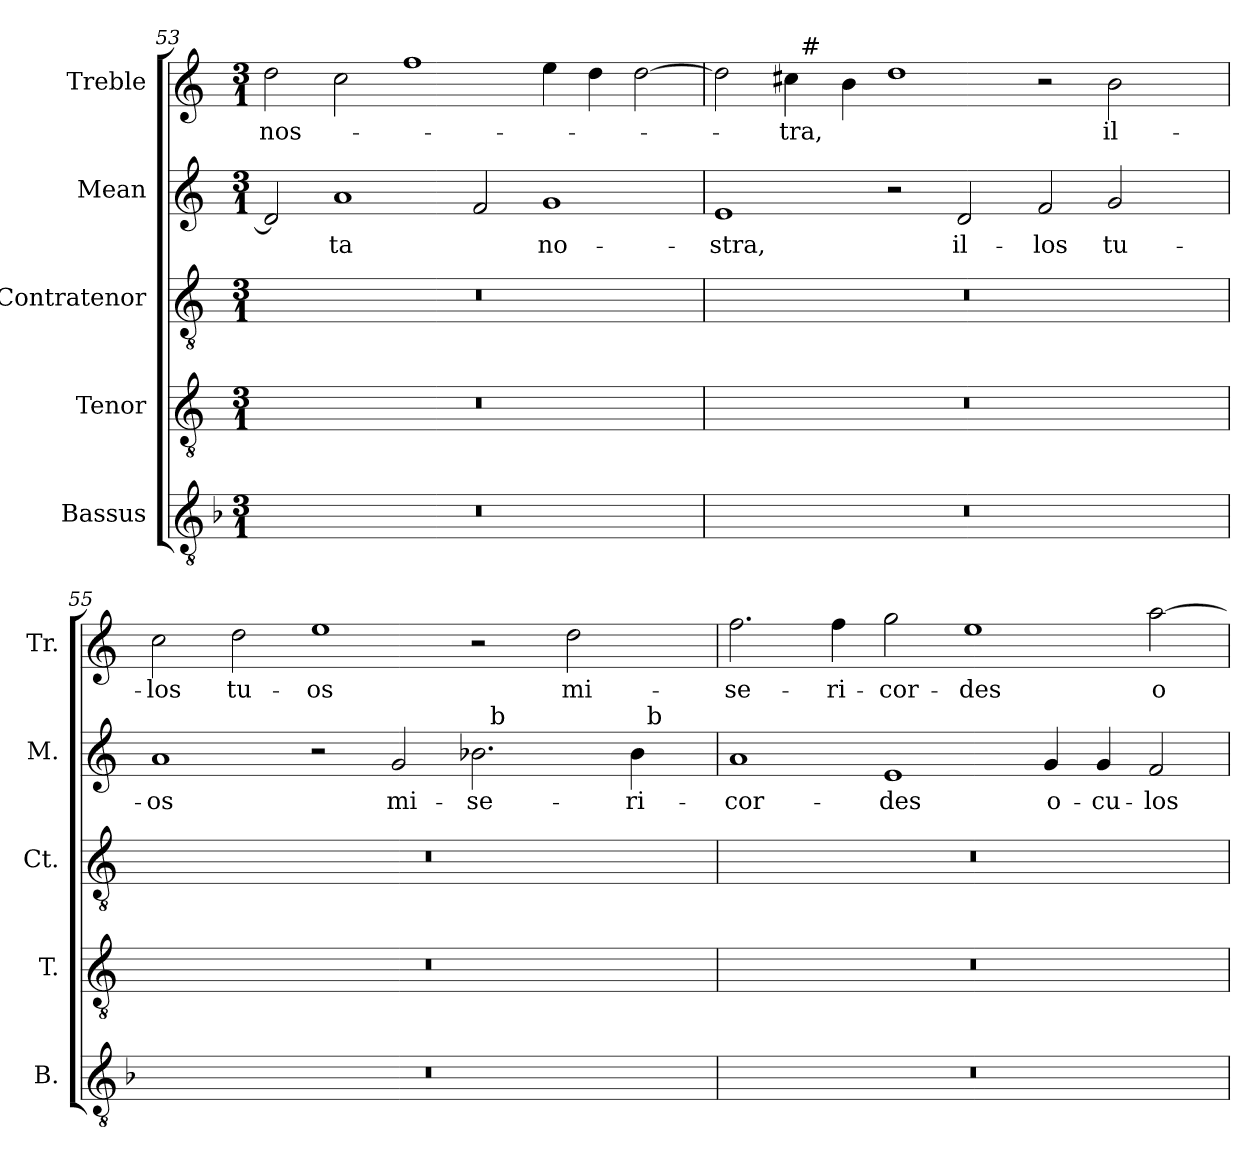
**kern	**kern	**kern	**kern	**text	**kern	**text
*part5	*part4	*part3	*part2	*part2	*part1	*part1
*staff5	*staff4	*staff3	*staff2	*staff2	*staff1	*staff1
*I"Bassus	*I"Tenor	*I"Contratenor	*I"Mean	*	*I"Treble	*
*I'B.	*I'T.	*I'Ct.	*I'M.	*	*I'Tr.	*
!!LO:LB:g=z
*clefGv2	*clefGv2	*clefGv2	*clefG2	*	*clefG2	*
*ITrd7c12	*ITrd7c12	*ITrd7c12	*	*	*	*
*k[b-]	*k[]	*k[]	*k[]	*	*k[]	*
*F:	*	*C:	*C:	*	*C:	*
*M3/1	*M3/1	*M3/1	*M3/1	*	*M3/1	*
=53	=53	=53	=53	=53	=53	=53
!LO:N:vis=1	!LO:N:vis=1	!LO:N:vis=1	!	!	!	!
!	!	!	!	!	!	!LO:LY:b:color=#000000
0.r	0.r	0.r	2di/]	.	2ddi\	nos-
!	!	!	!	!LO:LY:b:color=#000000	!	!
.	.	.	1ai	-ta	2cci\	.
.	.	.	.	.	1ffi	.
.	.	.	2fi/	.	.	.
!	!	!	!	!LO:LY:b:color=#000000	!	!
.	.	.	1gi	no-	4eei\	.
.	.	.	.	.	4ddi\	.
.	.	.	.	.	[>2ddi\	.
=54	=54	=54	=54	=54	=54	=54
!LO:N:vis=1	!LO:N:vis=1	!LO:N:vis=1	!	!	!	!
!	!	!	!	!LO:LY:b:color=#000000	!	!
*	*	*	*	*	*^	*
0.r	0.r	0.r	1ei	-stra,	2ddi\]	2ryy	.
!	!	!	!	!	!	!	!LO:LY:b:color=#000000
.	.	.	.	.	4cc#i\	32ryy	-tra,
.	.	.	.	.	.	256ryy	.
!	!	!	!	!	!	!LO:TX:a:t=#	!
.	.	.	.	.	.	1ryy	.
.	.	.	.	.	4bi\	.	.
.	.	.	2r	.	1ddi	.	.
!	!	!	!	!LO:LY:b:color=#000000	!	!	!
.	.	.	2di/	il-	.	.	.
.	.	.	.	.	.	1ryy	.
!	!	!	!	!LO:LY:b:color=#000000	!	!	!
.	.	.	2fi/	-los	2r	.	.
!	!	!	!	!LO:LY:b:color=#000000	!	!	!
!	!	!	!	!	!	!	!LO:LY:b:color=#000000
.	.	.	2gi/	tu-	2bi\	.	il-
.	.	.	.	.	.	4ryy	.
.	.	.	.	.	.	8ryy	.
.	.	.	.	.	.	16ryy	.
.	.	.	.	.	.	64..ryy	.
=55	=55	=55	=55	=55	=55	=55	=55
!LO:N:vis=1	!LO:N:vis=1	!LO:N:vis=1	!	!	!	!	!
*	*	*	*	*	*v	*v	*
*	*	*	*	*	*^	*
!	!	!	!	!LO:LY:b:color=#000000	!	!	!
*	*	*	*	*	*v	*v	*
*	*	*	*	*	*^	*
!	!	!	!	!	!	!	!LO:LY:b:color=#000000
*	*	*	*^	*	*v	*v	*
0.r	0.r	0.r	1ai	1ryy	-os	2cci\	-los
!	!	!	!	!	!	!	!LO:LY:b:color=#000000
.	.	.	.	.	.	2ddi\	tu-
!	!	!	!	!	!	!	!LO:LY:b:color=#000000
.	.	.	2r	1ryy	.	1eei	-os
!	!	!	!	!	!LO:LY:b:color=#000000	!	!
.	.	.	2gi/	.	mi-	.	.
!	!	!	!	!	!LO:LY:b:color=#000000	!	!
.	.	.	2.b-i\	32ryy	-se-	2r	.
.	.	.	.	256ryy	.	.	.
!	!	!	!	!LO:TX:a:t=b	!	!	!
.	.	.	.	2ryy	.	.	.
!	!	!	!	!	!	!	!LO:LY:b:color=#000000
.	.	.	.	.	.	2ddi\	mi-
.	.	.	.	4ryy	.	.	.
!	!	!	!	!	!LO:LY:b:color=#000000	!	!
.	.	.	4b-i\	.	-ri-	.	.
!	!	!	!	!LO:TX:a:t=b	!	!	!
.	.	.	.	8ryy	.	.	.
.	.	.	.	16ryy	.	.	.
.	.	.	.	64..ryy	.	.	.
!!LO:LB:g=z
=56	=56	=56	=56	=56	=56	=56	=56
!LO:N:vis=1	!LO:N:vis=1	!LO:N:vis=1	!	!	!	!	!
*	*	*	*v	*v	*	*	*
*	*	*	*^	*	*	*
!	!	!	!	!	!LO:LY:b:color=#000000	!	!
*	*	*	*v	*v	*	*	*
*	*	*	*^	*	*	*
!	!	!	!	!	!	!	!LO:LY:b:color=#000000
*	*	*	*v	*v	*	*	*
0.r	0.r	0.r	1ai	-cor-	2.ffi\	-se-
!	!	!	!	!	!	!LO:LY:b:color=#000000
.	.	.	.	.	4ffi\	-ri-
!	!	!	!	!LO:LY:b:color=#000000	!	!
!	!	!	!	!	!	!LO:LY:b:color=#000000
.	.	.	1ei	-des	2ggi\	-cor-
!	!	!	!	!	!	!LO:LY:b:color=#000000
.	.	.	.	.	1eei	-des
!	!	!	!	!LO:LY:b:color=#000000	!	!
.	.	.	4gi/	o-	.	.
!	!	!	!	!LO:LY:b:color=#000000	!	!
.	.	.	4gi/	-cu-	.	.
!	!	!	!	!LO:LY:b:color=#000000	!	!
!	!	!	!	!	!	!LO:LY:b:color=#000000
.	.	.	2fi/	-los	[>2aai\	o-
=	=	=	=	=	=	=
*-	*-	*-	*-	*-	*-	*-
